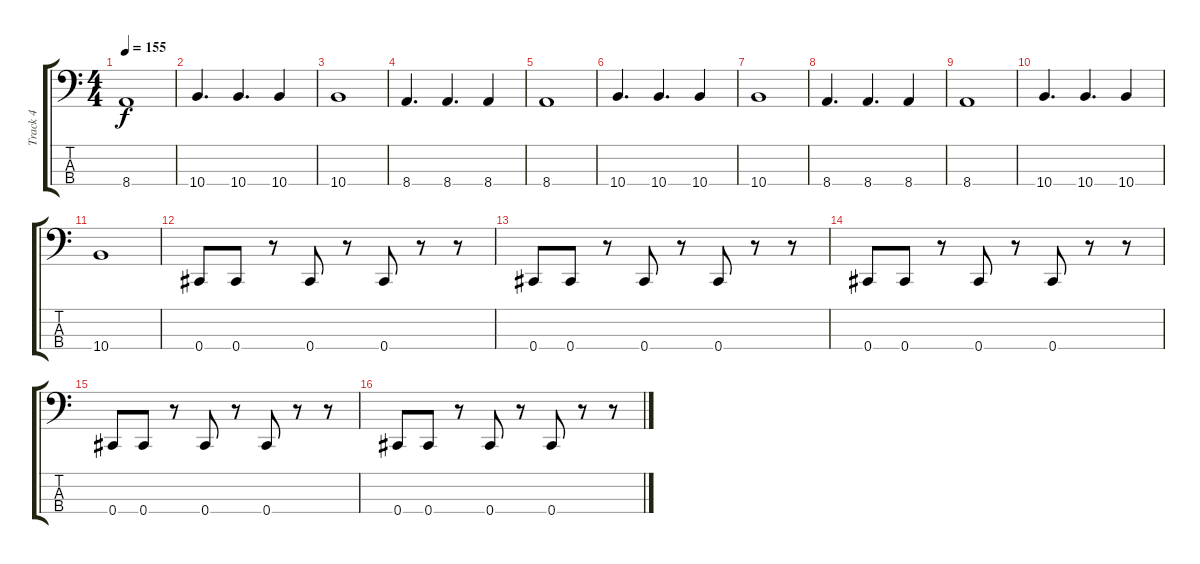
\track ("Track 4" "Track 4") {instrument electricbassfinger}
\staff {score tabs}
\tuning (Gb2 Db2 Ab1 Db1) {hide}
\ts (4 4)
\tempo 155
\clef f4
\ks c
8.4.1{dy f} |
10.4.4{d} 10.4.4{d} 10.4.4 |
10.4.1 |
8.4.4{d} 8.4.4{d} 8.4.4 |
8.4.1 |
10.4.4{d} 10.4.4{d} 10.4.4 |
10.4.1 |
8.4.4{d} 8.4.4{d} 8.4.4 |
8.4.1 |
10.4.4{d} 10.4.4{d} 10.4.4 |
10.4.1 |
0.4.8 0.4.8 r.8 0.4.8 r.8 0.4.8 r.8 r.8 |
0.4.8 0.4.8 r.8 0.4.8 r.8 0.4.8 r.8 r.8 |
0.4.8 0.4.8 r.8 0.4.8 r.8 0.4.8 r.8 r.8 |
0.4.8 0.4.8 r.8 0.4.8 r.8 0.4.8 r.8 r.8 |
0.4.8 0.4.8 r.8 0.4.8 r.8 0.4.8 r.8 r.8
